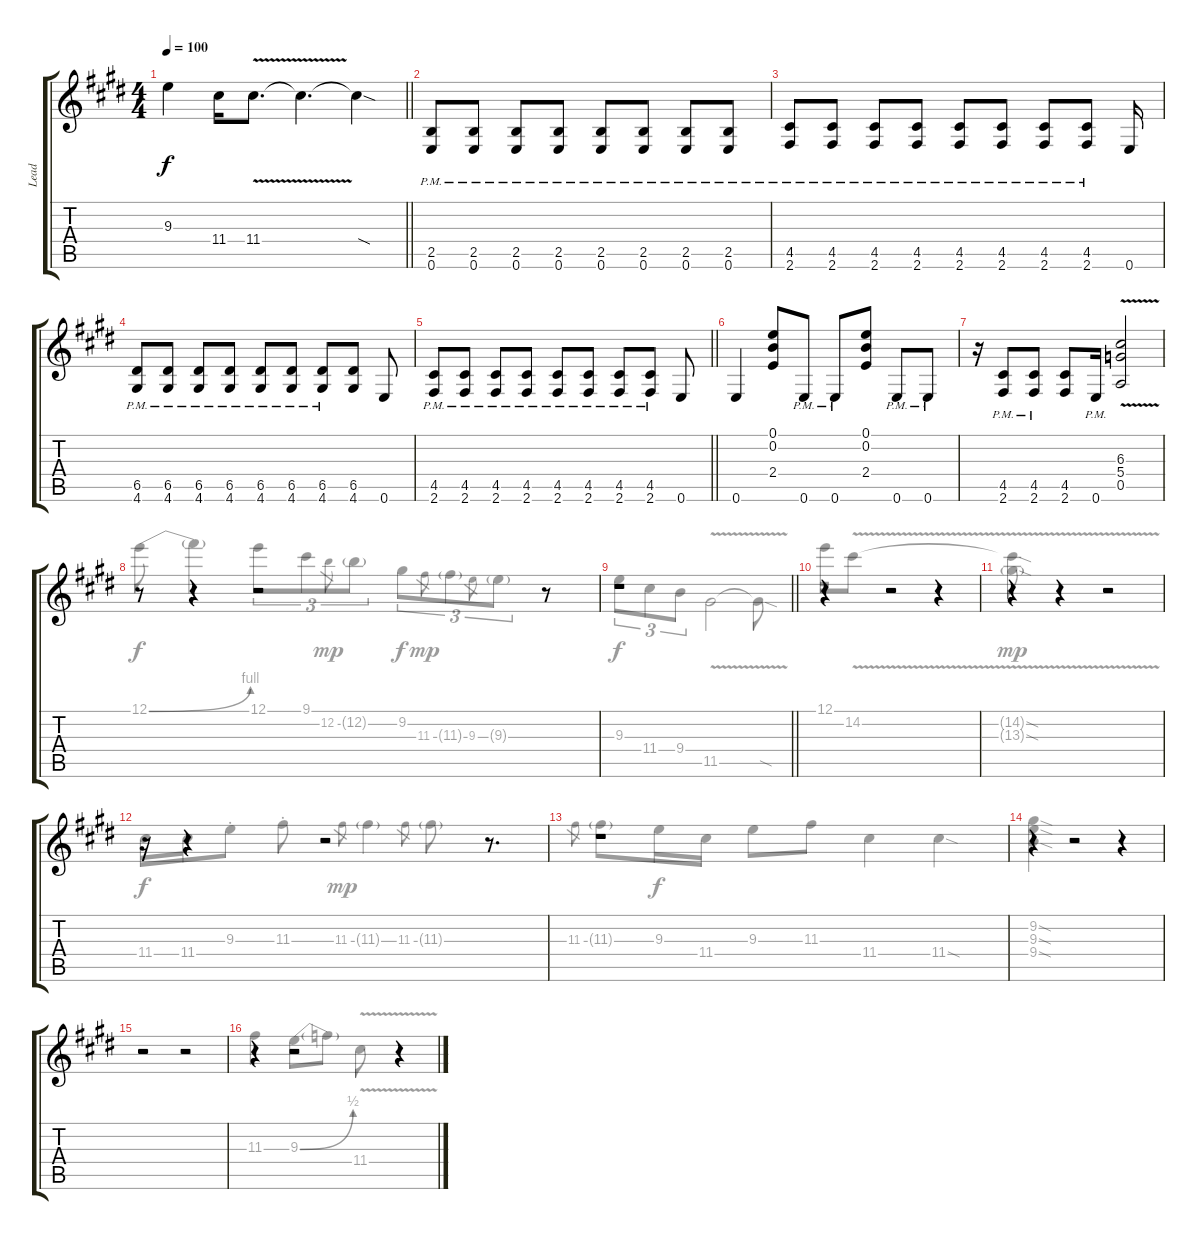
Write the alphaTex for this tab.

\track ("Lead" "Lead") {instrument overdrivenguitar}
\staff {score tabs}
\tuning (E4 B3 G3 D3 A2 E2) {hide}
\voice
\ts (4 4)
\tempo 100
\clef g2
\barLineRight lightlight
\ks c#minor
9.3.4{dy f} 11.4.16 11.4{v}.8{d} 11.4{t}.4{d} 11.4{sod t}.4 |
(2.5{pm} 0.6{pm}).8 (2.5{pm} 0.6{pm}).8 (2.5{pm} 0.6{pm}).8 (2.5{pm} 0.6{pm}).8 (2.5{pm} 0.6{pm}).8 (2.5{pm} 0.6{pm}).8 (2.5{pm} 0.6{pm}).8 (2.5{pm} 0.6{pm}).8 |
\ks e
(4.5{pm} 2.6{pm}).8 (4.5{pm} 2.6{pm}).8 (4.5{pm} 2.6{pm}).8 (4.5{pm} 2.6{pm}).8 (4.5{pm} 2.6{pm}).8 (4.5{pm} 2.6{pm}).8 (4.5{pm} 2.6{pm}).8 (4.5{pm} 2.6{pm}).8 0.6.16 |
\ks c#minor
(6.5{pm} 4.6{pm}).8 (6.5{pm} 4.6{pm}).8 (6.5{pm} 4.6{pm}).8 (6.5{pm} 4.6{pm}).8 (6.5{pm} 4.6{pm}).8 (6.5{pm} 4.6{pm}).8 (6.5{pm} 4.6{pm}).8 (6.5 4.6).8 0.6.8 |
\barLineRight lightlight
(4.5{pm} 2.6{pm}).8 (4.5{pm} 2.6{pm}).8 (4.5{pm} 2.6{pm}).8 (4.5{pm} 2.6{pm}).8 (4.5{pm} 2.6{pm}).8 (4.5{pm} 2.6{pm}).8 (4.5{pm} 2.6{pm}).8 (4.5{pm} 2.6{pm}).8 0.6.8 |
\ks e
0.6.4 (0.1 0.2 2.4).8 0.6{pm}.8 0.6{pm}.8 (0.1 0.2 2.4).8 0.6{pm}.8 0.6{pm}.8 |
\ks c#minor
r.16 (4.5{pm} 2.6{pm}).8 (4.5{pm} 2.6{pm}).8 (4.5 2.6).8 0.6{pm}.16 (6.3{v} 5.4{v} 0.5{v}).2 |
r.8 r.4 r.2 r.8 |
\barLineRight lightlight
r.1 |
\ks e
r.4 r.2 r.4 |
\ks c#minor
r.4 r.4 r.2 |
r.16 r.4 r.2 r.8{d} |
r.1 |
r.4 r.2 r.4 |
r.2 r.2 |
\ks e
r.4 r.2 r.4
\voice
\clef g2
\ottava regular
\simile none
\barLineRight lightlight
\ks c#minor
|
|
\ks e
|
\ks c#minor
|
\barLineRight lightlight
|
\ks e
|
\ks c#minor
|
12.1{be (bend 0 0 60 4)}.8 12.1{t}.4 12.1.8{tu (3 2)} 9.1.8{tu (3 2)} 12.2.8{gr dy mp} 12.2{g}.8{tu (3 2)} 9.2.8{tu (3 2) dy f} 11.3.8{gr dy mp} 11.3{g}.8{tu (3 2)} 9.3.8{gr} 9.3{g}.8{tu (3 2)} |
\barLineRight lightlight
9.3.8{tu (3 2) dy f} 11.4.8{tu (3 2)} 9.4.8{tu (3 2)} 11.5{v}.2 11.5{sod t}.8 |
\ks e
12.1.16 14.2{v}.8 |
\ks c#minor
(14.2{sod t} 13.3{sod g}).8{dy mp} |
11.4.16{dy f} 11.4.16 9.3{st}.8 11.3{st}.8 11.3.8{gr dy mp} 11.3{g}.4 11.3.8{gr} 11.3{g}.8 |
11.3.8{gr} 11.3{g}.8 9.3.16{dy f} 11.4.16 9.3.8 11.3.8 11.4.4 11.4{sod}.4 |
(9.2{sod} 9.3{sod} 9.4{sod}).4 |
|
\ks e
11.3.4 9.3{be (bend 0 0 60 2)}.8 9.3{t}.8 11.4{v}.8
